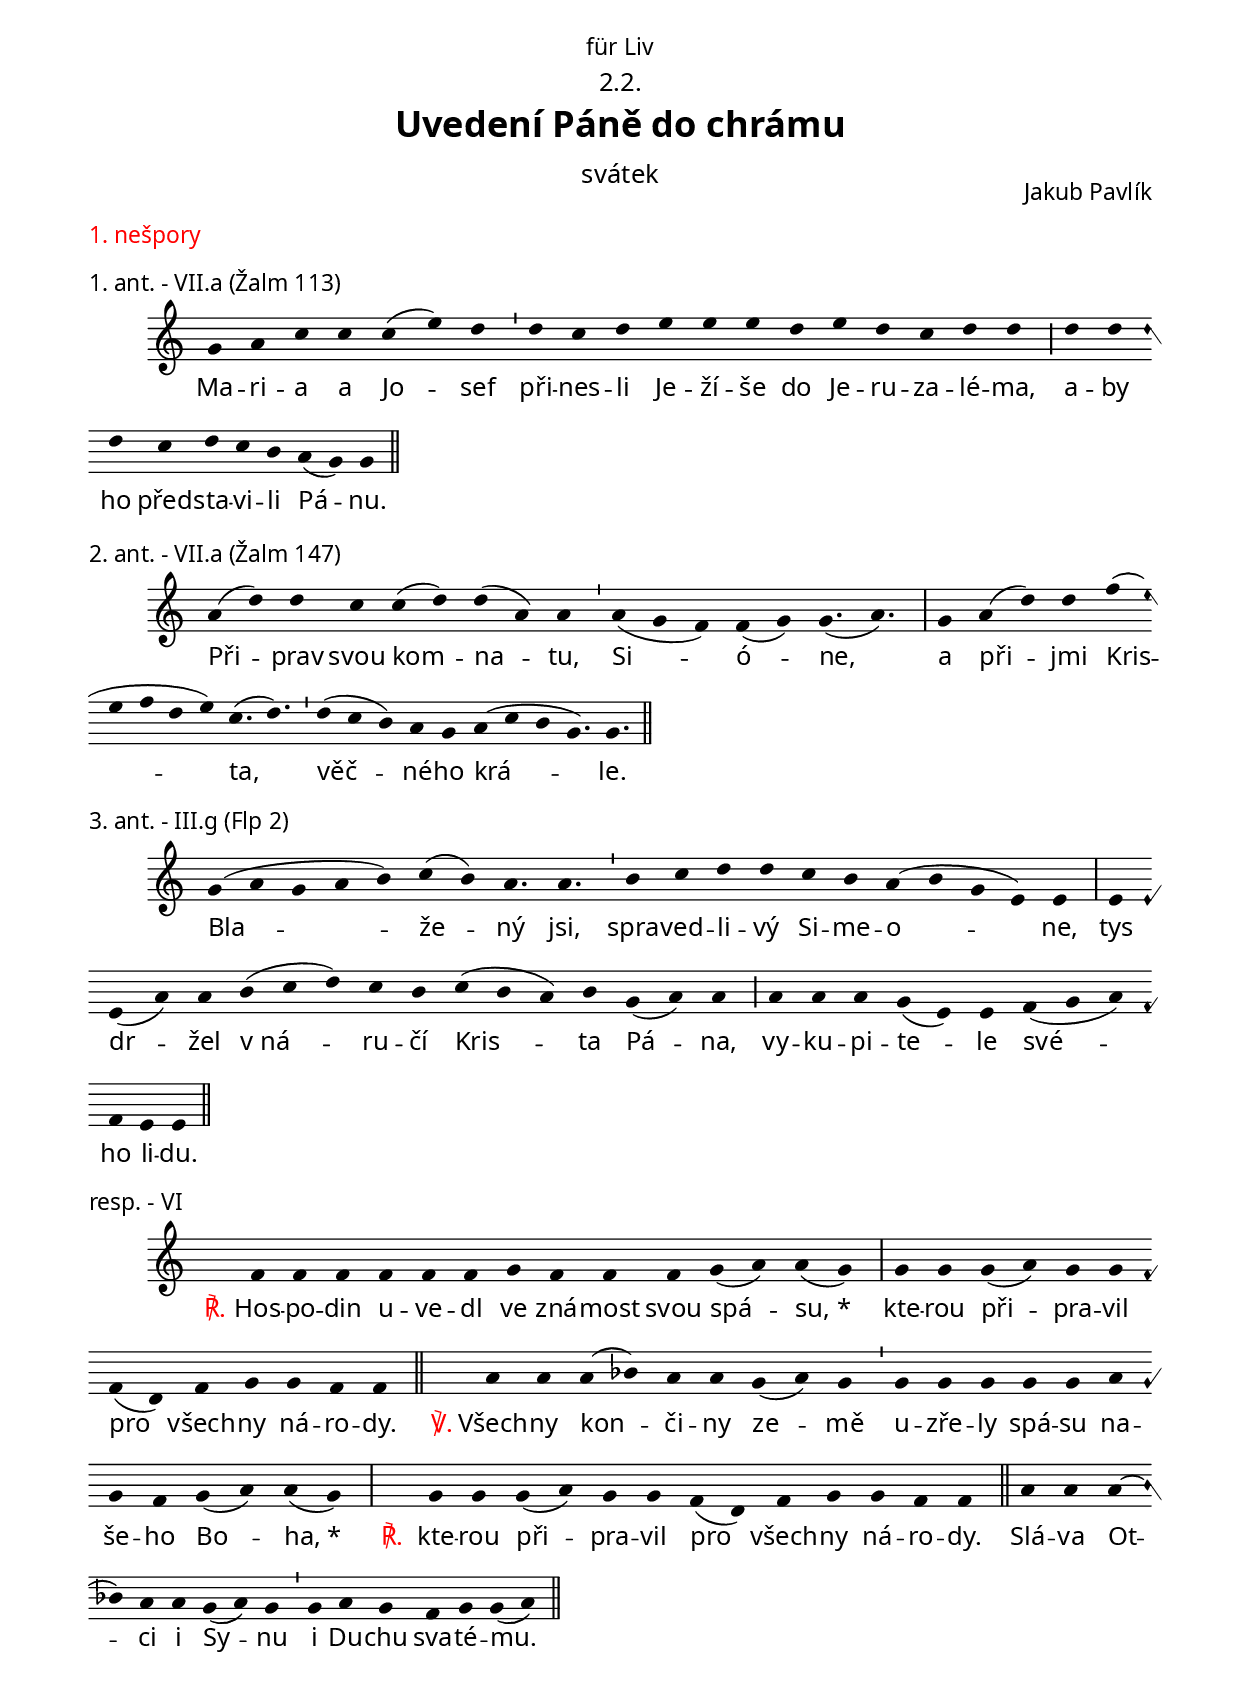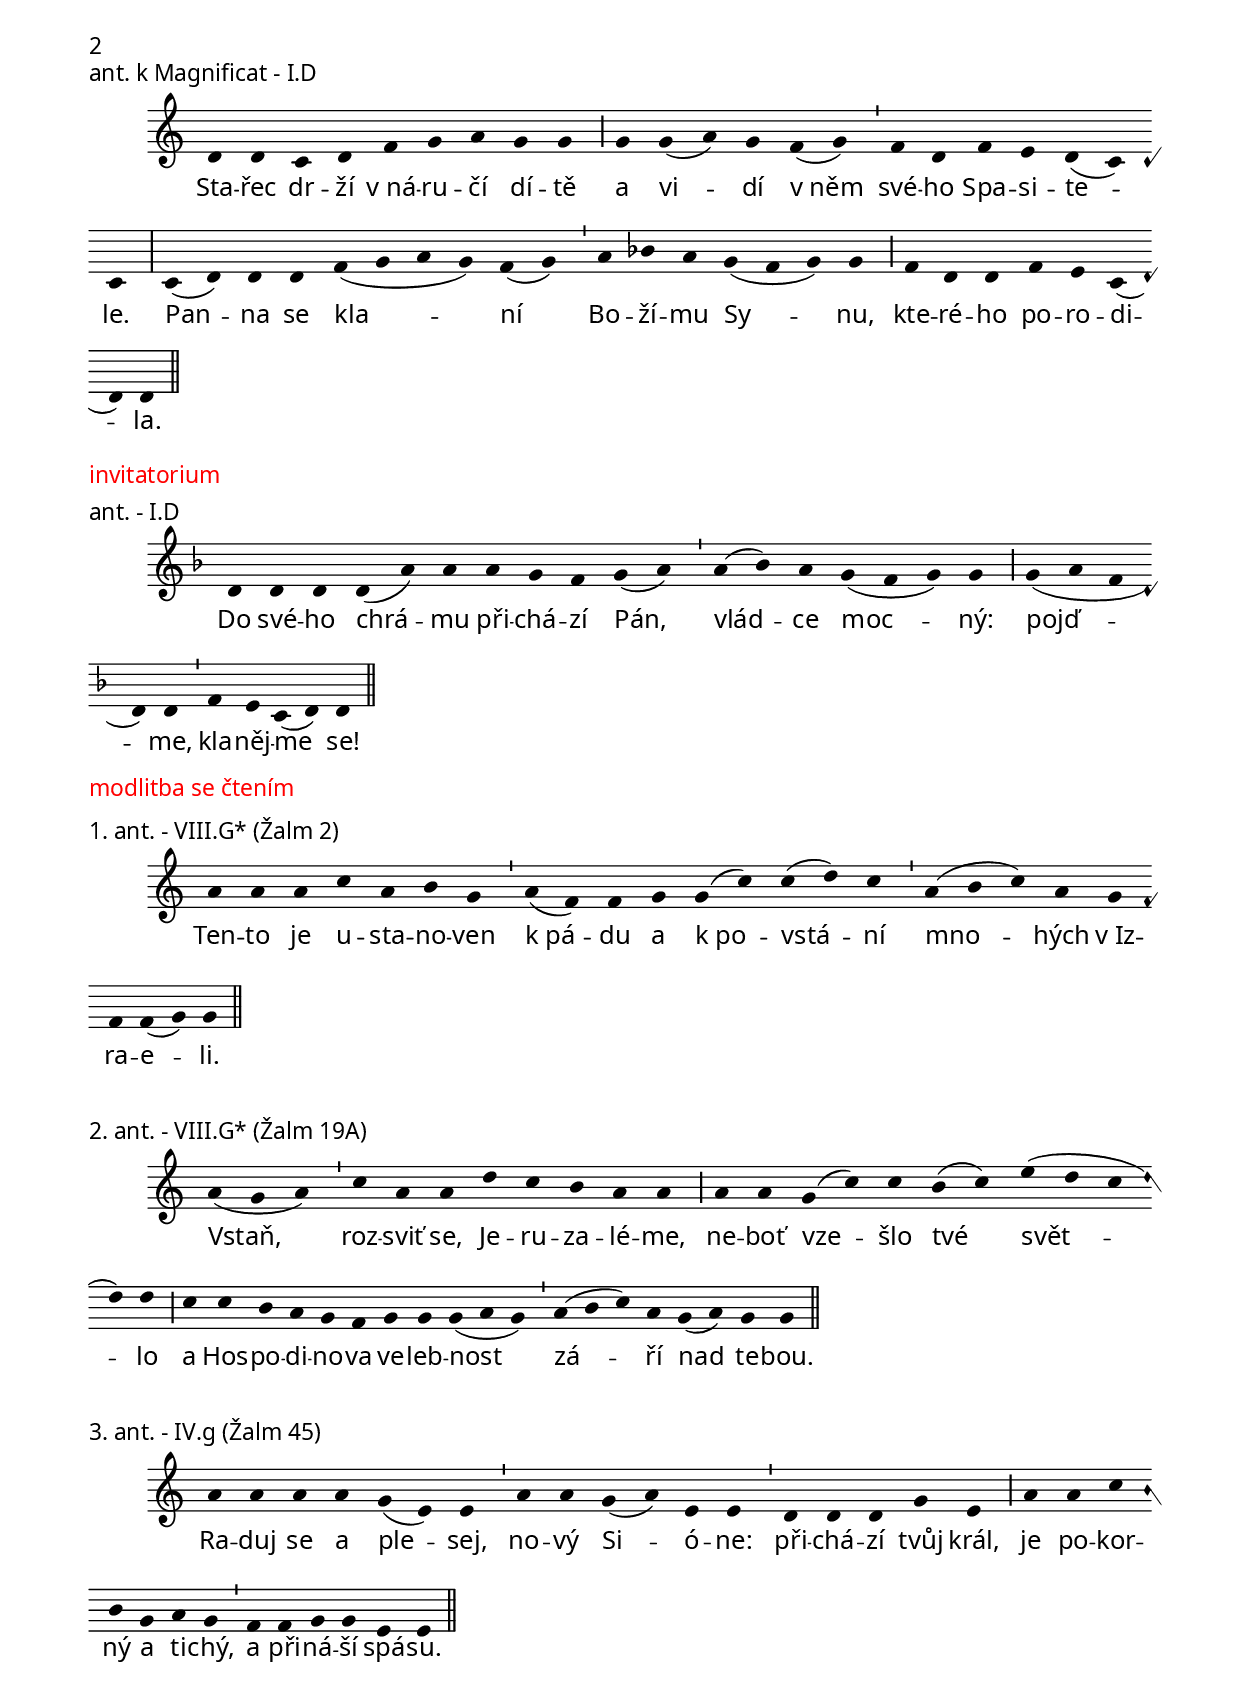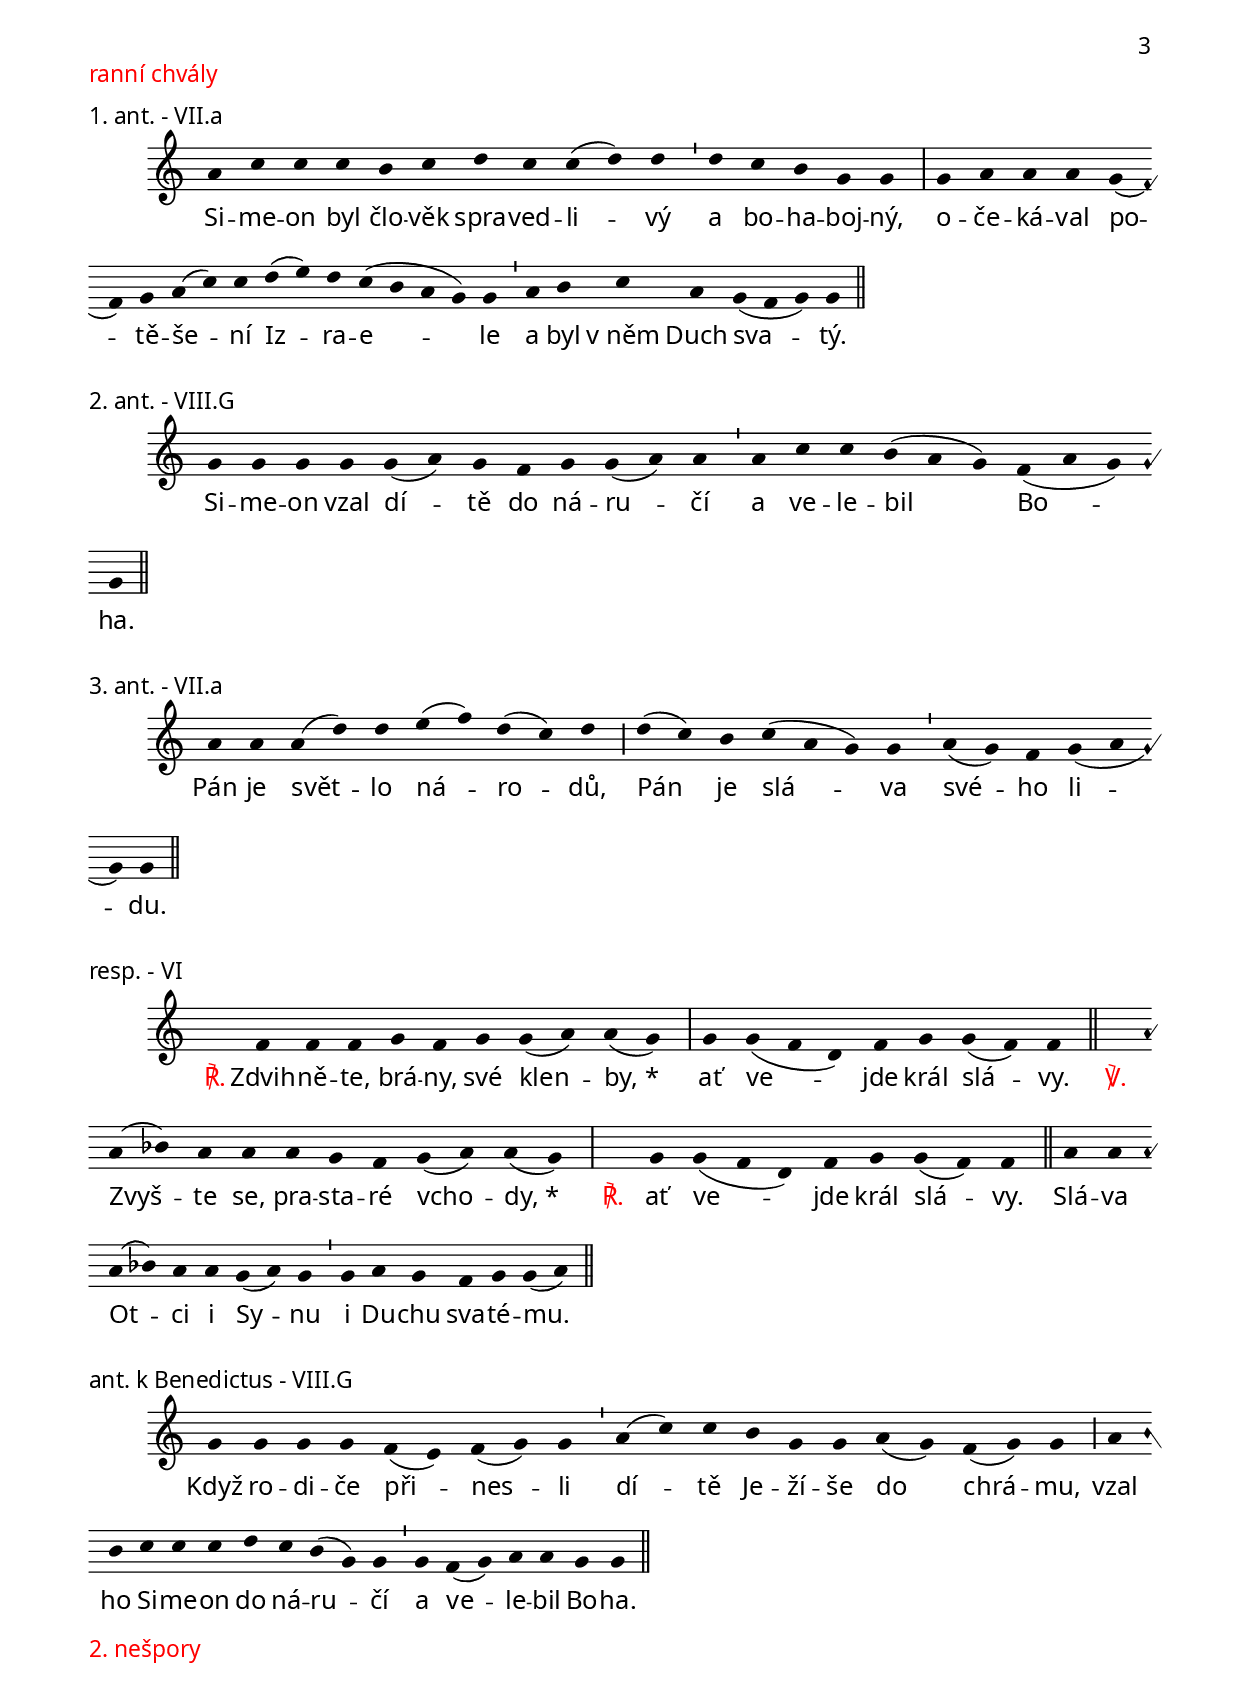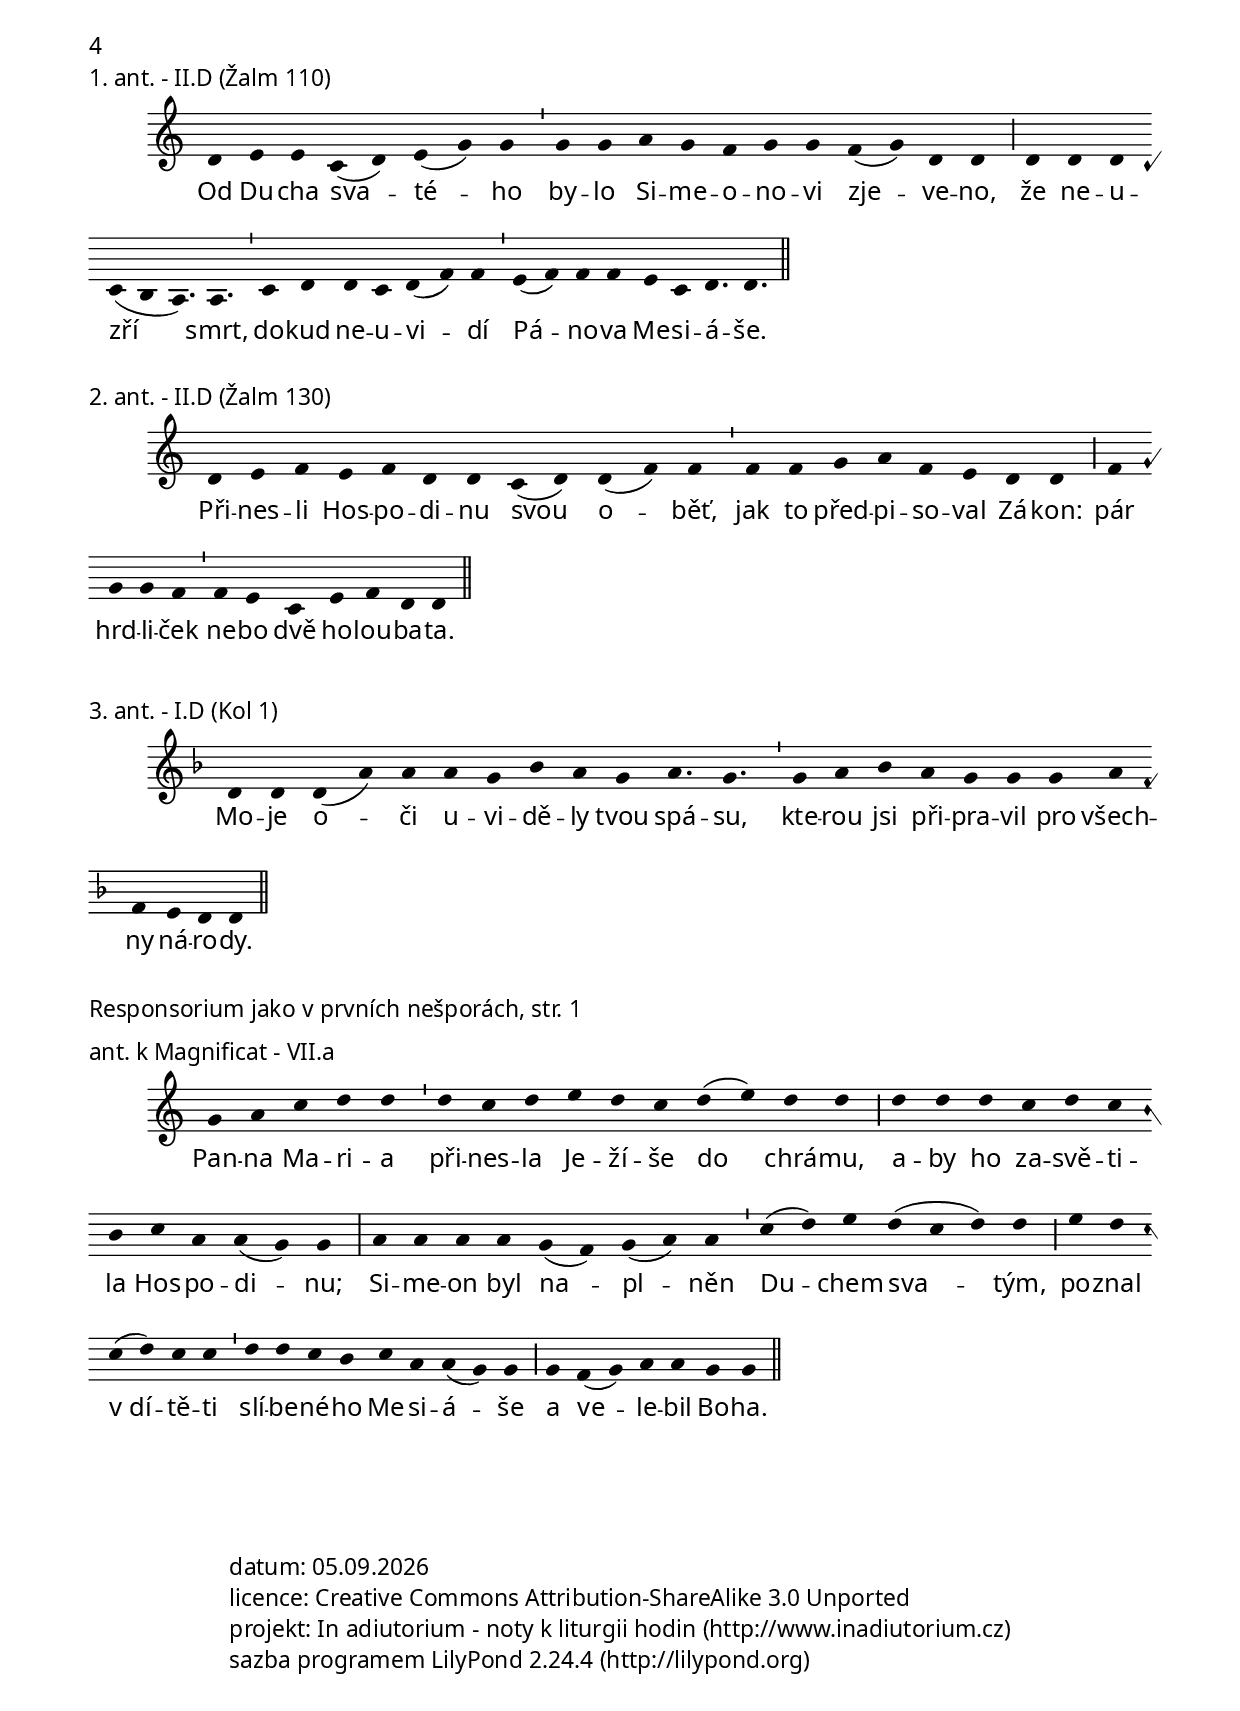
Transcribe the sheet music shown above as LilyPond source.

\version "2.14.2"

\include "../spolecne.ly"
\include "../dilyresponsorii.ly"

\header {
  title = \markup\titleSvatek
            "Uvedení Páně do chrámu"
            "svátek"
            2.2.
  composer = "Jakub Pavlík"
  dedication = "für Liv"
}

\markup {\nadpisHodinka {"1. nešpory"}}

\score {
  \relative c'' {
    \choralniRezim
    g4 a c c c( e) d \barMin
    d c d e e e d e d c d d \barMaior
    d d d c d c b a( g) g \barFinalis
  }
  \addlyrics {
    Ma -- ri -- a a Jo -- sef
    při -- nes -- li Je -- ží -- še do Je -- ru -- za -- lé -- ma,
    a -- by ho před -- sta -- vi -- li Pá -- nu.
  }
  \header {
    quid = "1. ant."
    modus = "VII"
    differentia = "a"
    psalmus = "Žalm 113"
    id = "1ne-a1"
    piece = \markup {\sestavTitulek}
  }
}

\score {
  \relative c'' {
    \choralniRezim
    a4( d) d c c( d) d( a) a \barMin
    a( g f) f( g) g4.( a) \barMax
    g4 a( d) d f( e f d e) c4.( d) \barMin
    d4( c b) a g a( c b g4.) g \barFinalis
  }
  \addlyrics {
    Při -- prav svou kom -- na -- tu,
    Si -- ó -- ne,
    a při -- jmi Kris -- ta,
    věč -- né -- ho krá -- le.
  }
  \header {
    quid = "2. ant."
    modus = "VII"
    differentia = "a"
    psalmus = "Žalm 147"
    id = "1ne-a2"
    piece = \markup {\sestavTitulek}
  }
}

\score {
  \relative c'' {
    \choralniRezim
    g4( a g a b) c( b) a4. a \barMin
    b4 c d d c b a( b g e) e \barMax
    e e( a) a b( c d) c b c( b a) b g( a) a \barMaior
    a a a g( e) e f( g a) f e e \barFinalis
  }
  \addlyrics {
    Bla -- že -- ný jsi,
    spra -- ved -- li -- vý Si -- me -- o -- ne,
    tys dr -- žel v_ná -- ru -- čí Kris -- ta Pá -- na,
    vy -- ku -- pi -- te -- le své -- ho li -- du.
  }
  \header {
    quid = "3. ant."
    modus = "III"
    differentia = "g"
    psalmus = "Flp 2"
    id = "1ne-a3"
    piece = \markup {\sestavTitulek}
  }
}

\score {
  \relative c' {
    \choralniRezim

    \label #'respInesp

    % R
    \neviditelna f
    f4 f f f f f g f f f g( a) a( g) \barMax
    g g g( a) g g f( d) f g g f f \barFinalis
    % V
    \neviditelna a
    a4 a a( bes) a a g( a) g \barMin g g g g g a g f g( a) a( g) \barMax
    % R
    \neviditelna g
    g g g( a) g g f( d) f g g f f \barFinalis
    % Slava
    \respVIdoxologie \barFinalis
  }
  \addlyrics {
    \Response Hos -- po -- din u -- ve -- dl ve zná -- most svou spá -- su,_*
    kte -- rou při -- pra -- vil pro všech -- ny ná -- ro -- dy.
    \Verse Všech -- ny kon -- či -- ny ze -- mě u -- zře -- ly spá -- su na -- še -- ho Bo -- ha,_*
    \Response kte -- rou při -- pra -- vil pro všech -- ny ná -- ro -- dy.
    \textRespDoxologie
  }
  \header {
    quid = "resp."
    modus = "VI"
    id = "1ne-resp"
    piece = \markup {\sestavTitulekResp}
  }
}

\score {
  \relative c' {
    \choralniRezim
    d4 d c d f g a g g \barMaior
    g g( a) g f( g) \barMin f d f e d( c) c \barMax
    c( d) d d f( g a g) f( g) \barMin
    a bes a g( f g) g \barMaior
    f d d f e c( d) d \barFinalis
  }
  \addlyrics {
    Sta -- řec dr -- ží v_ná -- ru -- čí dí -- tě
    a vi -- dí v_něm své -- ho Spa -- si -- te -- le.
    Pan -- na se kla -- ní
    Bo -- ží -- mu Sy -- nu,
    kte -- ré -- ho po -- ro -- di -- la.
  }
  \header {
    quid = "ant. k Magnificat"
    modus = "I"
    differentia = "D"
    psalmus = ""
    id = "1ne-amag"
    piece = \markup {\sestavTitulekBezZalmu}
  }
}

\markup {\nadpisHodinka {"invitatorium"}}

\score {
  \relative c' {
    \choralniRezim
    \key f \major
    d4 d d d( a') a a g f g( a) \barMin
    a4( bes) a g( f g) g \barMaior
    g( a f d) d \barMin
    f e c( d) d \barFinalis
  }
  \addlyrics {
    Do své -- ho chrá -- mu při -- chá -- zí Pán,
    vlád -- ce moc -- ný:
    pojď -- me,
    kla -- něj -- me se!
  }
  \header {
    quid = "ant."
    modus = "I"
    differentia = "D"
    psalmus = ""
    id = "invit"
    piece = \markup {\sestavTitulekBezZalmu}
  }
}

\markup {\nadpisHodinka {"modlitba se čtením"}}

\score {
  \relative c'' {
    \choralniRezim
    a4 a a c a b g \barMin
    a( f) f g g( c) c( d) c \barMin
    a( b c) a g f f( g) g \barFinalis
  }
  \addlyrics {
    Ten -- to je u -- sta -- no -- ven
    k_pá -- du a k_po -- vstá -- ní
    mno -- hých v_Iz -- ra -- e -- li.
  }
  \header {
    quid = "1. ant."
    modus = "VIII"
    differentia = "G*"
    psalmus = "Žalm 2"
    placet = "začátek nějaký normálnější"
    id = "mc-a1"
    piece = \markup {\sestavTitulek}
  }
}

\score {
  \relative c'' {
    \choralniRezim
    a4( g a) \barMin c a a d c b a a \barMaior
    a a g( c) c b( c) e( d c d) d \barMaior
    c c b a g f g g g( a g) \barMin
    a( b c) a g( a) g g \barFinalis
  }
  \addlyrics {
    Vstaň, roz -- sviť se, Je -- ru -- za -- lé -- me,
    ne -- boť vze -- šlo tvé svět -- lo
    a Hos -- po -- di -- no -- va ve -- leb -- nost
    zá -- ří nad te -- bou.
  }
  \header {
    quid = "2. ant."
    modus = "VIII"
    differentia = "G*"
    psalmus = "Žalm 19A"
    placet = "začátek tíhne spíš k modu II, aniž by byl nějak zvlášť krásný - upravit"
    id = "mc-a2"
    piece = \markup {\sestavTitulek}
  }
}

\score {
  \relative c'' {
    \choralniRezim
    a4 a a a g( e) e \barMin a a g( a) e e \barMin
    d d d g e \barMaior
    a a c b g a g \barMin
    f f g g e e \barFinalis
  }
  \addlyrics {
    Ra -- duj se a ple -- sej, no -- vý Si -- ó -- ne:
    při -- chá -- zí tvůj král,
    je po -- kor -- ný a ti -- chý,
    a při -- ná -- ší spá -- su.
  }
  \header {
    quid = "3. ant."
    modus = "IV"
    differentia = "g"
    psalmus = "Žalm 45"
    fial = "antifony/advent_tyden2.ly#ne-1ne-a1"
    id = "mc-a3"
    piece = \markup {\sestavTitulek}
  }
}

\markup {\nadpisHodinka {"ranní chvály"}}

\score {
  \relative c'' {
    \choralniRezim
    a4 c c c b c d c c( d) d \barMin
    d c b g g \barMax
    g a a a g( f) g a( c) c d( e) d c( b a g) g \barMin
    a b c a g( f g) g \barFinalis
  }
  \addlyrics {
    Si -- me -- on byl člo -- věk spra -- ved -- li -- vý
    a bo -- ha -- boj -- ný,
    o -- če -- ká -- val po -- tě -- še -- ní Iz -- ra -- e -- le
    a byl v_něm Duch sva -- tý.
  }
  \header {
    quid = "1. ant."
    modus = "VII"
    differentia = "a"
    psalmus = ""
    placet = "moc se mi nelíbí frázování _spravedlivý a bohabojný_, ale také zatím nevidím, jak jinak"
    id = "rch-a1"
    piece = \markup {\sestavTitulekBezZalmu}
  }
}

\score {
  \relative c'' {
    \choralniRezim
    g4 g g g g( a) g f g g( a) a \barMin
    a c c b( a g) f( a g) g \barFinalis
  }
  \addlyrics {
    Si -- me -- on vzal dí -- tě do ná -- ru -- čí
    a ve -- le -- bil Bo -- ha.
  }
  \header {
    quid = "2. ant."
    modus = "VIII"
    differentia = "G"
    psalmus = ""
    id = "rch-a2"
    piece = \markup {\sestavTitulekBezZalmu}
  }
}

\score {
  \relative c'' {
    \choralniRezim
    a4 a a( d) d e( f) d( c) d \barMaior
    d( c) b c( a g) g \barMin
    a( g) f g( a g) g \barFinalis
  }
  \addlyrics {
    Pán je svět -- lo ná -- ro -- dů,
    Pán je slá -- va
    své -- ho li -- du.
  }
  \header {
    quid = "3. ant."
    modus = "VII"
    differentia = "a"
    psalmus = ""
    placet = "na text takového pěkného rytmu a členění zkusit pár zpěvnějších variant"
    id = "rch-a3"
    piece = \markup {\sestavTitulekBezZalmu}
  }
}

\score {
  \relative c' {
    \choralniRezim

    % R
    \neviditelna f
    f4 f f g f g g( a) a( g) \barMax
    g g( f d) f g g( f) f \barFinalis
    % V
    \neviditelna a
    a( bes) a a a g f g( a) a( g) \barMax
    % R
    \neviditelna g
    g g( f d) f g g( f) f \barFinalis
    % Slava
    \respVIdoxologie \barFinalis
  }
  \addlyrics {
    \Response Zdvih -- ně -- te, brá -- ny, své klen -- by,_*
    ať ve -- jde král slá -- vy.
    \Verse Zvyš -- te se, pra -- sta -- ré vcho -- dy,_*
    \Response ať ve -- jde král slá -- vy.
    \textRespDoxologie
  }
  \header {
    quid = "resp."
    modus = "VI"
    id = "rch-resp"
    piece = \markup {\sestavTitulekResp}
  }
}

\score {
  \relative c'' {
    \choralniRezim
    g4 g g g f( e) f( g) g \barMin
    a( c) c b g g a( g) f( g) g \barMaior
    a b c c c d c b( g) g \barMin
    g f( g) a a g g \barFinalis
  }
  \addlyrics {
    Když ro -- di -- če při -- nes -- li
    dí -- tě Je -- ží -- še do chrá -- mu,
    vzal ho Si -- me -- on do ná -- ru -- čí
    a ve -- le -- bil Bo -- ha.
  }
  \header {
    quid = "ant. k Benedictus"
    modus = "VIII"
    differentia = "G"
    psalmus = ""
    placet = "_vzal ho Simeon_ lépe"
    id = "rch-aben"
    piece = \markup {\sestavTitulekBezZalmu}
  }
}

\markup {\nadpisHodinka {"2. nešpory"}}

\score {
  \relative c' {
    \choralniRezim
    d4 e e c( d) e( g) g \barMin
    g g a g f g g f( g) d d \barMaior
    d d d c( b a4.) a \barMin
    c4 d d c d( f) f \barMin
    e( f) f f e c d4. d \barFinalis
  }
  \addlyrics {
    Od Du -- cha sva -- té -- ho
    by -- lo Si -- me -- o -- no -- vi zje -- ve -- no,
    že ne -- u -- zří smrt,
    do -- kud ne -- u -- vi -- dí
    Pá -- no -- va Me -- si -- á -- še.
  }
  \header {
    quid = "1. ant."
    modus = "II"
    differentia = "D"
    psalmus = "Žalm 110"
    placet = "lépe"
    id = "2ne-a1"
    piece = \markup {\sestavTitulek}
  }
}

\score {
  \relative c' {
    \choralniRezim
    d4 e f e f d d c( d) d( f) f \barMin
    f f g a f e d d \barMaior
    f g g f \barMin
    f e c e f d d \barFinalis
  }
  \addlyrics {
    Při -- nes -- li Hos -- po -- di -- nu svou o -- běť,
    jak to před -- pi -- so -- val Zá -- kon:
    pár hrd -- li -- ček
    ne -- bo dvě ho -- lou -- ba -- ta.
  }
  \header {
    quid = "2. ant."
    modus = "II"
    differentia = "D"
    psalmus = "Žalm 130"
    id = "2ne-a2"
    piece = \markup {\sestavTitulek}
  }
}

\score {
  \relative c' {
    \choralniRezim
    \key f \major
    d4 d d( a') a a g bes a g a4. g \barMin
    g4 a bes a g g g a f e d d \barFinalis
  }
  \addlyrics {
    Mo -- je o -- či u -- vi -- dě -- ly tvou spá -- su,
    kte -- rou jsi při -- pra -- vil pro všech -- ny ná -- ro -- dy.
  }
  \header {
    quid = "3. ant."
    modus = "I"
    differentia = "D"
    psalmus = "Kol 1"
    fons = "slavnost Narození Páně, modlitba uprostřed dne, odpolední antifona"
    fial = "vanoce_narozenipane.ly#vden-anona"
    id = "2ne-a3"
    piece = \markup {\sestavTitulek}
  }
}

\markup {Responsorium jako v prvních nešporách, str. \page-ref #'respInesp "0" "?" }

\score {
  \relative c'' {
    \choralniRezim
    g4 a c d d \barMin
    d c d e d c d( e) d d \barMaior
    d d d c d c b c a a( g) g \barMax
    a a a a g( f) g( a) a \barMin
    c( d) e d( c d) d \barMaior
    e d c( d) c c \barMin
    d d c b c a a( g) g \barMaior
    g f( g) a a g g \barFinalis
  }
  \addlyrics {
    Pan -- na Ma -- ri -- a
    při -- nes -- la Je -- ží -- še do chrá -- mu,
    a -- by ho za -- svě -- ti -- la Hos -- po -- di -- nu;
    Si -- me -- on byl na -- pl -- něn
    Du -- chem sva -- tým,
    po -- znal v_dí -- tě -- ti
    slí -- be -- né -- ho Me -- si -- á -- še
    a ve -- le -- bil Bo -- ha.
  }
  \header {
    quid = "ant. k Magnificat"
    modus = "VII"
    differentia = "a"
    psalmus = ""
    id = "2ne-amag"
    piece = \markup {\sestavTitulekBezZalmu}
  }
}
